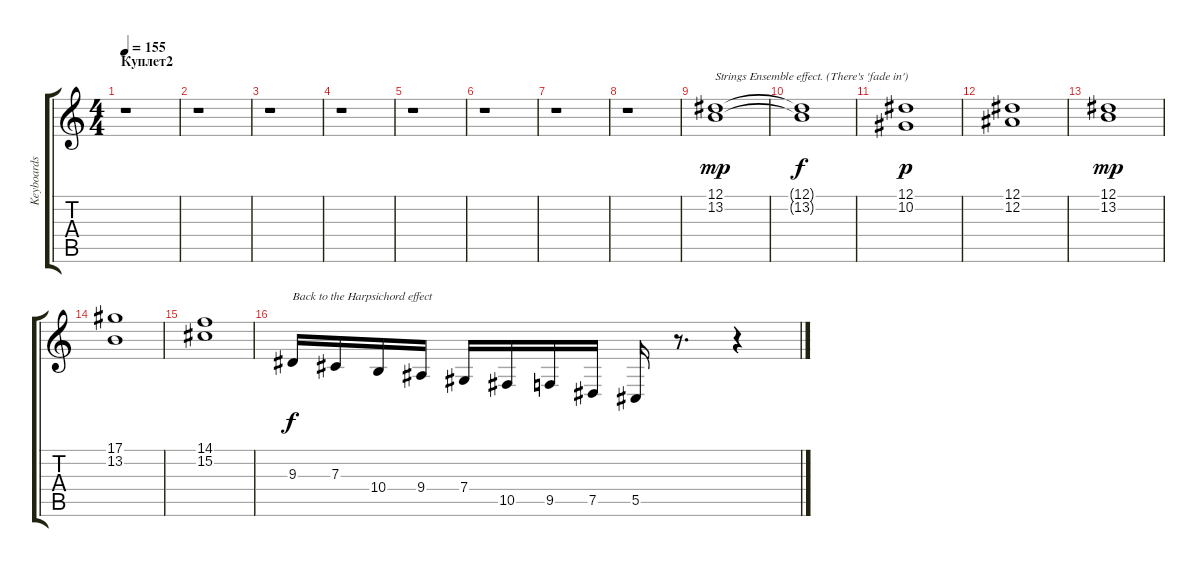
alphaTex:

\track ("Keyboards" "Keyboards") {instrument harpsichord}
\staff {score tabs}
\tuning (Eb4 Bb3 Gb3 Db3 Ab2 Eb2) {hide}
\ts (4 4)
\section ("" "Куплет2")
\tempo 155
\clef g2
\ks c
r.1{dy f} |
r.1 |
r.1 |
r.1 |
r.1 |
r.1 |
r.1 |
r.1 |
(12.1 13.2).1{txt "Strings Ensemble effect. (There's 'fade in')" dy mp instrument stringensemble2} |
(12.1{t} 13.2{t}).1{dy f} |
(12.1 10.2).1{dy p} |
(12.1 12.2).1{instrument stringensemble1} |
(12.1 13.2).1{dy mp instrument stringensemble2} |
(17.1 13.2).1{instrument stringensemble1} |
(14.1 15.2).1 |
9.3.16{txt "Back to the Harpsichord effect" dy f instrument harpsichord} 7.3.16 10.4.16 9.4.16 7.4.16 10.5.16 9.5.16 7.5.16 5.5.16 r.8{d} r.4
